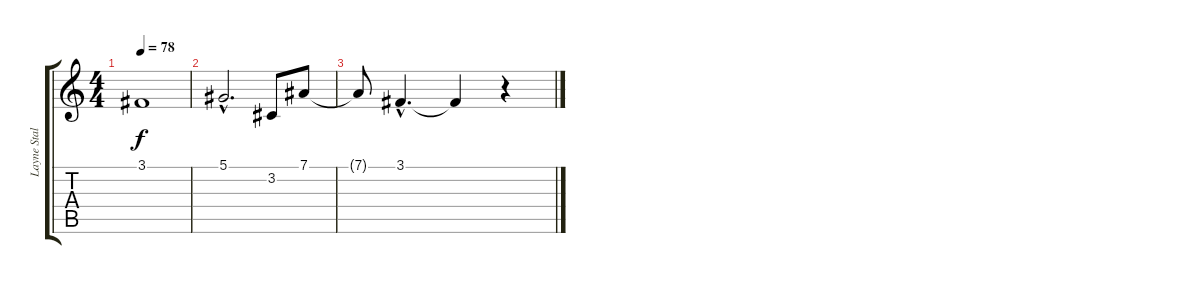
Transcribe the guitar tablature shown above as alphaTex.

\track ("Layne Staley - Lead Vocals" "Layne Stal") {instrument lead1square}
\staff {score tabs}
\tuning (Eb4 Bb3 Gb3 Db3 Ab2 Eb2) {hide}
\ts (4 4)
\tempo 78
\clef g2
\ks c
3.1.1{dy f} |
5.1{hac}.2{d} 3.2.8 7.1.8 |
7.1{t}.8 3.1{hac}.4{d} 3.1{t}.4 r.4
